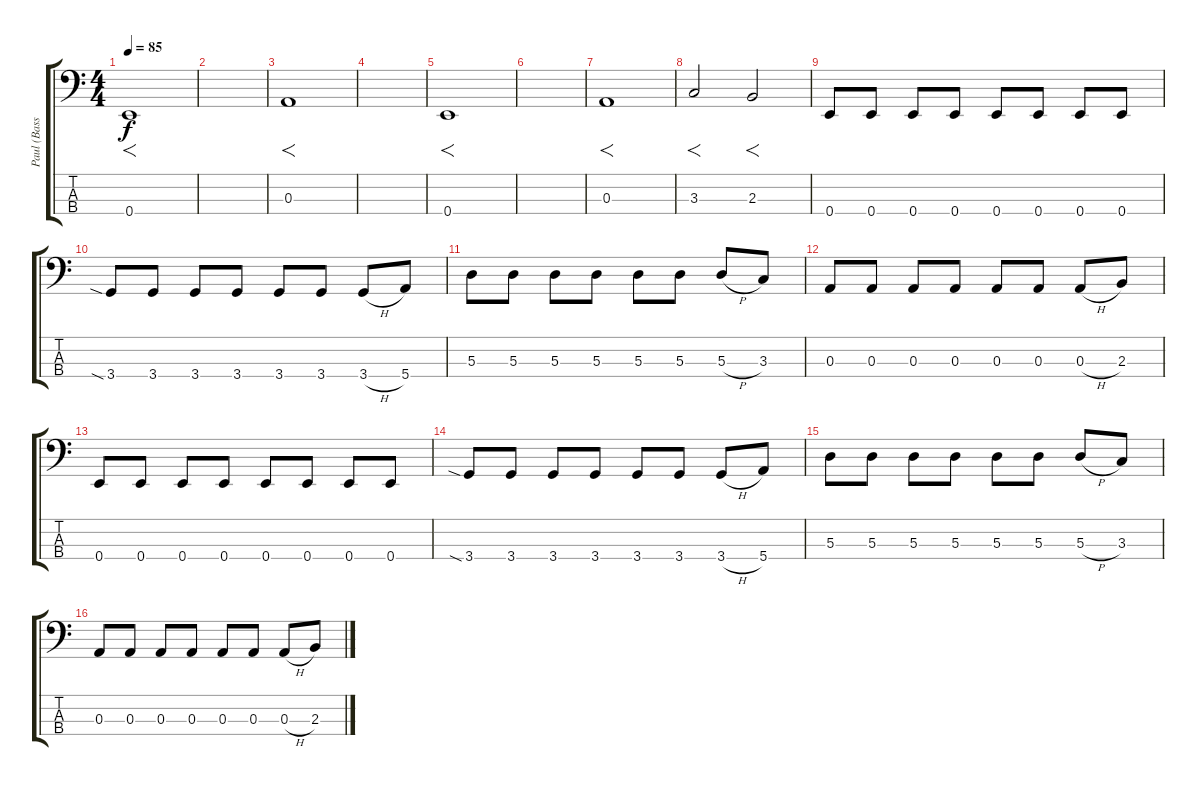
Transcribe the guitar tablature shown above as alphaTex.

\track ("Paul (Bass)" "Paul (Bass") {instrument electricbasspick}
\staff {score tabs}
\tuning (G2 D2 A1 E1) {hide}
\ts (4 4)
\tempo 85
\clef f4
\ks c
0.4.1{f dy f} |
|
0.3.1{f} |
|
0.4.1{f} |
|
0.3.1{f} |
3.3.2{f} 2.3.2{f} |
0.4.8 0.4.8 0.4.8 0.4.8 0.4.8 0.4.8 0.4.8 0.4.8 |
3.4{sia}.8 3.4.8 3.4.8 3.4.8 3.4.8 3.4.8 3.4{h}.8 5.4.8 |
5.3.8 5.3.8 5.3.8 5.3.8 5.3.8 5.3.8 5.3{h}.8 3.3.8 |
0.3.8 0.3.8 0.3.8 0.3.8 0.3.8 0.3.8 0.3{h}.8 2.3.8 |
0.4.8 0.4.8 0.4.8 0.4.8 0.4.8 0.4.8 0.4.8 0.4.8 |
3.4{sia}.8 3.4.8 3.4.8 3.4.8 3.4.8 3.4.8 3.4{h}.8 5.4.8 |
5.3.8 5.3.8 5.3.8 5.3.8 5.3.8 5.3.8 5.3{h}.8 3.3.8 |
0.3.8 0.3.8 0.3.8 0.3.8 0.3.8 0.3.8 0.3{h}.8 2.3.8
